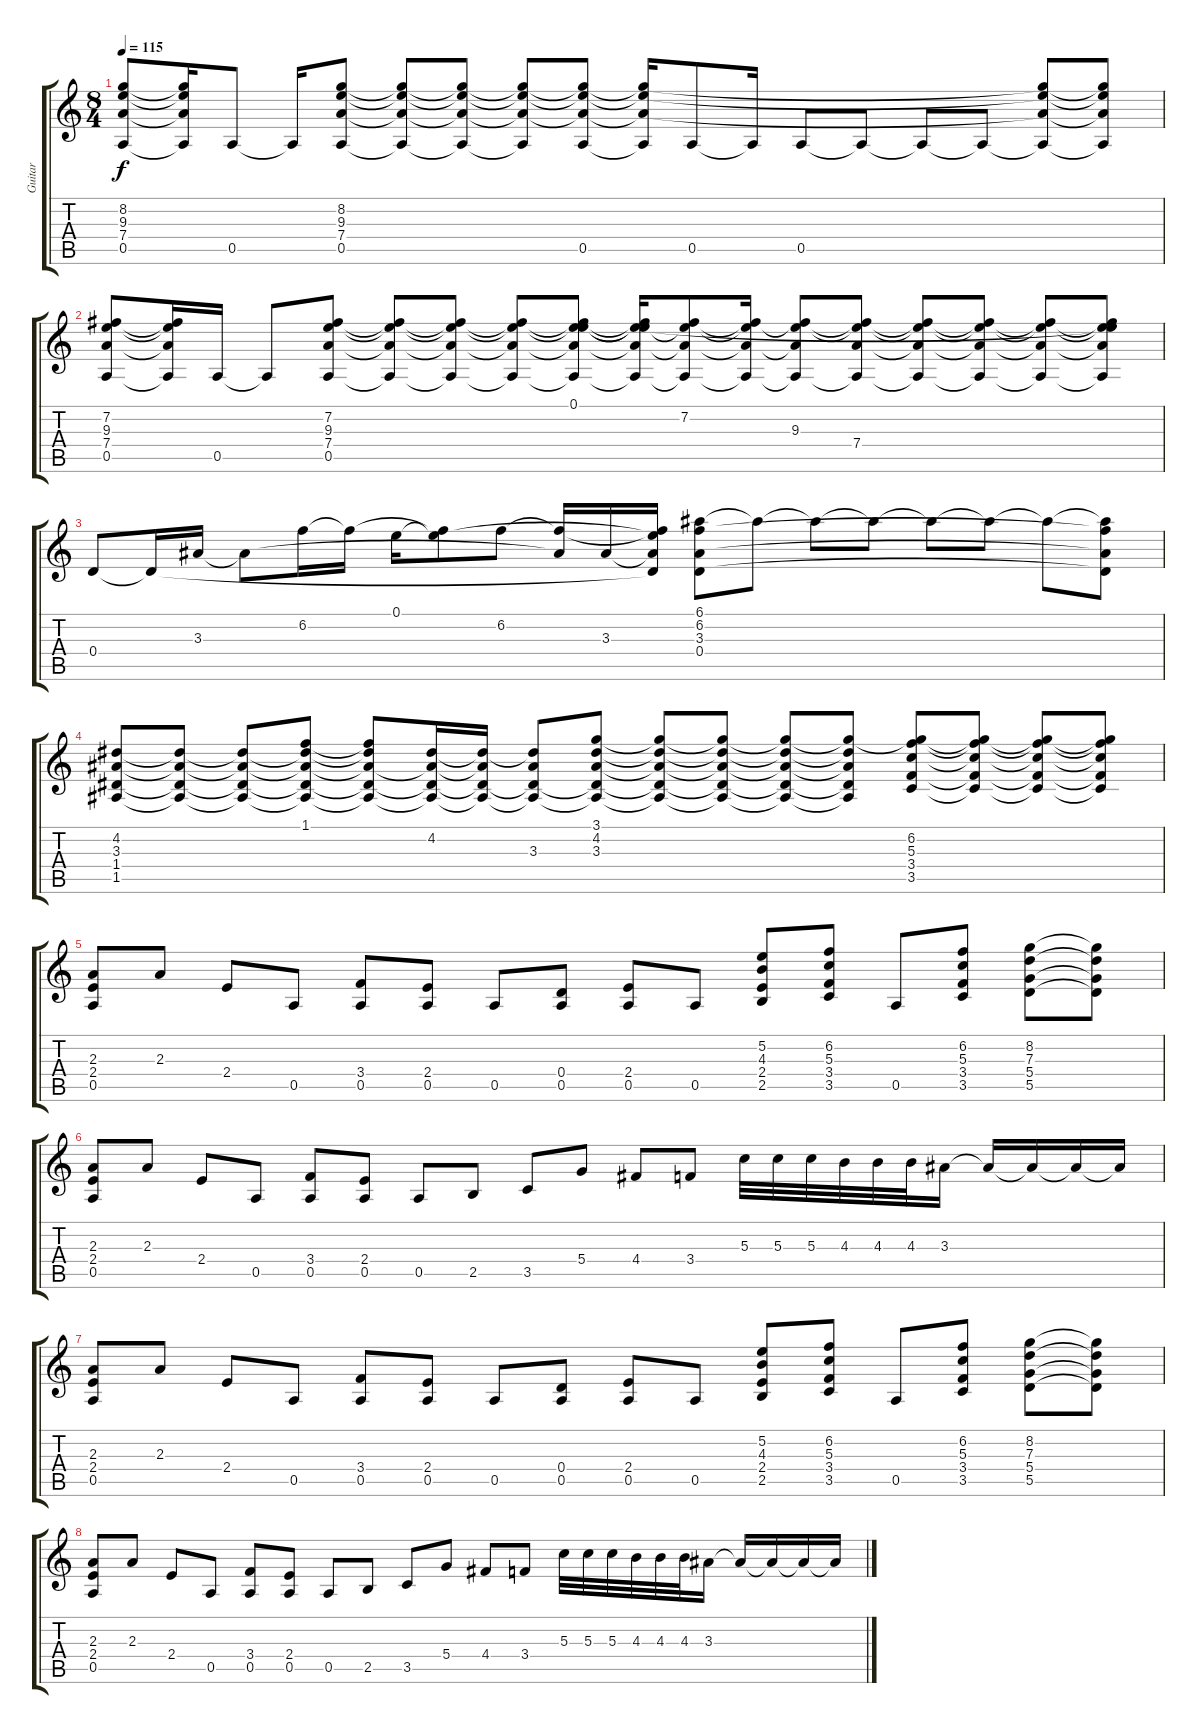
\track ("Guitar" "Guitar") {instrument distortionguitar}
\staff {score tabs}
\tuning (E4 B3 G3 D3 A2 E2) {hide}
\ts (8 4)
\tempo 115
\clef g2
\ks c
(8.2 9.3 7.4 0.5).8{dy f} (8.2{t} 9.3{t} 7.4{t} 0.5{t}).16 0.5.8 0.5{t}.16 (8.2 9.3 7.4 0.5).8 (8.2{t} 9.3{t} 7.4{t} 0.5{t}).8 (8.2{t} 9.3{t} 7.4{t} 0.5{t}).8 (8.2{t} 9.3{t} 7.4{t} 0.5{t}).8 (8.2{t} 9.3{t} 7.4{t} 0.5).8 (8.2{t} 9.3{t} 7.4{t} 0.5{t}).16 0.5.8 0.5{t}.16 0.5.8 0.5{t}.8 0.5{t}.8 0.5{t}.8 (8.2{t} 9.3{t} 7.4{t} 0.5{t}).8 (8.2{t} 9.3{t} 7.4{t} 0.5{t}).8 |
(7.2 9.3 7.4 0.5).8 (7.2{t} 9.3{t} 7.4{t} 0.5{t}).16 0.5.16 0.5{t}.8 (7.2 9.3 7.4 0.5).8 (7.2{t} 9.3{t} 7.4{t} 0.5{t}).8 (7.2{t} 9.3{t} 7.4{t} 0.5{t}).8 (7.2{t} 9.3{t} 7.4{t} 0.5{t}).8 (0.1 7.2{t} 9.3{t} 7.4{t} 0.5{t}).8 (0.1{t} 7.2{t} 9.3{t} 7.4{t} 0.5{t}).16 (7.2 9.3{t} 7.4{t} 0.5{t}).8 (7.2{t} 9.3{t} 7.4{t} 0.5{t}).16 (7.2{t} 9.3 7.4{t} 0.5{t}).8 (7.2{t} 9.3{t} 7.4 0.5{t}).8 (7.2{t} 9.3{t} 7.4{t} 0.5{t}).8 (7.2{t} 9.3{t} 7.4{t} 0.5{t}).8 (7.2{t} 9.3{t} 7.4{t} 0.5{t}).8 (0.1{t} 7.2{t} 9.3{t} 7.4{t} 0.5{t}).8 |
0.4.8 0.4{t}.16 3.3.16 3.3{t}.8 6.2.16 6.2{t}.16 0.1.16 (0.1{t} 6.2{t}).8 6.2.8 (6.2{t} 3.3{t}).16 3.3.16 (0.1{t} 6.2{t} 3.3{t} 0.4{t}).16 (6.1 6.2 3.3 0.4).8 6.1{t}.8 6.1{t}.8 6.1{t}.8 6.1{t}.8 6.1{t}.8 6.1{t}.8 (6.1{t} 6.2{t} 3.3{t} 0.4{t}).8 |
(4.2 3.3 1.4 1.5).8 (4.2{t} 3.3{t} 1.4{t} 1.5{t}).8 (4.2{t} 3.3{t} 1.4{t} 1.5{t}).8 (1.1 4.2{t} 3.3{t} 1.4{t} 1.5{t}).8 (1.1{t} 4.2{t} 3.3{t} 1.4{t} 1.5{t}).8 (4.2 3.3{t} 1.4{t} 1.5{t}).16 (4.2{t} 3.3{t} 1.4{t} 1.5{t}).16 (4.2{t} 3.3 1.4{t} 1.5{t}).8 (3.1 4.2 3.3 1.4{t} 1.5{t}).8 (3.1{t} 4.2{t} 3.3{t} 1.4{t} 1.5{t}).8 (3.1{t} 4.2{t} 3.3{t} 1.4{t} 1.5{t}).8 (3.1{t} 4.2{t} 3.3{t} 1.4{t} 1.5{t}).8 (3.1{t} 4.2{t} 3.3{t} 1.4{t} 1.5{t}).8 (3.1{t} 6.2 5.3 3.4 3.5).8 (3.1{t} 6.2{t} 5.3{t} 3.4{t} 3.5{t}).8 (3.1{t} 6.2{t} 5.3{t} 3.4{t} 3.5{t}).8 (3.1{t} 6.2{t} 5.3{t} 3.4{t} 3.5{t}).8 |
(2.3 2.4 0.5).8 2.3.8 2.4.8 0.5.8 (3.4 0.5).8 (2.4 0.5).8 0.5.8 (0.4 0.5).8 (2.4 0.5).8 0.5.8 (5.2 4.3 2.4 2.5).8 (6.2 5.3 3.4 3.5).8 0.5.8 (6.2 5.3 3.4 3.5).8 (8.2 7.3 5.4 5.5).8 (8.2{t} 7.3{t} 5.4{t} 5.5{t}).8 |
(2.3 2.4 0.5).8 2.3.8 2.4.8 0.5.8 (3.4 0.5).8 (2.4 0.5).8 0.5.8 2.5.8 3.5.8 5.4.8 4.4.8 3.4.8 5.3.32 5.3.32 5.3.32 4.3.32 4.3.32 4.3.32 3.3.16 3.3{t}.16 3.3{t}.16 3.3{t}.16 3.3{t}.16 |
(2.3 2.4 0.5).8 2.3.8 2.4.8 0.5.8 (3.4 0.5).8 (2.4 0.5).8 0.5.8 (0.4 0.5).8 (2.4 0.5).8 0.5.8 (5.2 4.3 2.4 2.5).8 (6.2 5.3 3.4 3.5).8 0.5.8 (6.2 5.3 3.4 3.5).8 (8.2 7.3 5.4 5.5).8 (8.2{t} 7.3{t} 5.4{t} 5.5{t}).8 |
(2.3 2.4 0.5).8 2.3.8 2.4.8 0.5.8 (3.4 0.5).8 (2.4 0.5).8 0.5.8 2.5.8 3.5.8 5.4.8 4.4.8 3.4.8 5.3.32 5.3.32 5.3.32 4.3.32 4.3.32 4.3.32 3.3.16 3.3{t}.16 3.3{t}.16 3.3{t}.16 3.3{t}.16
